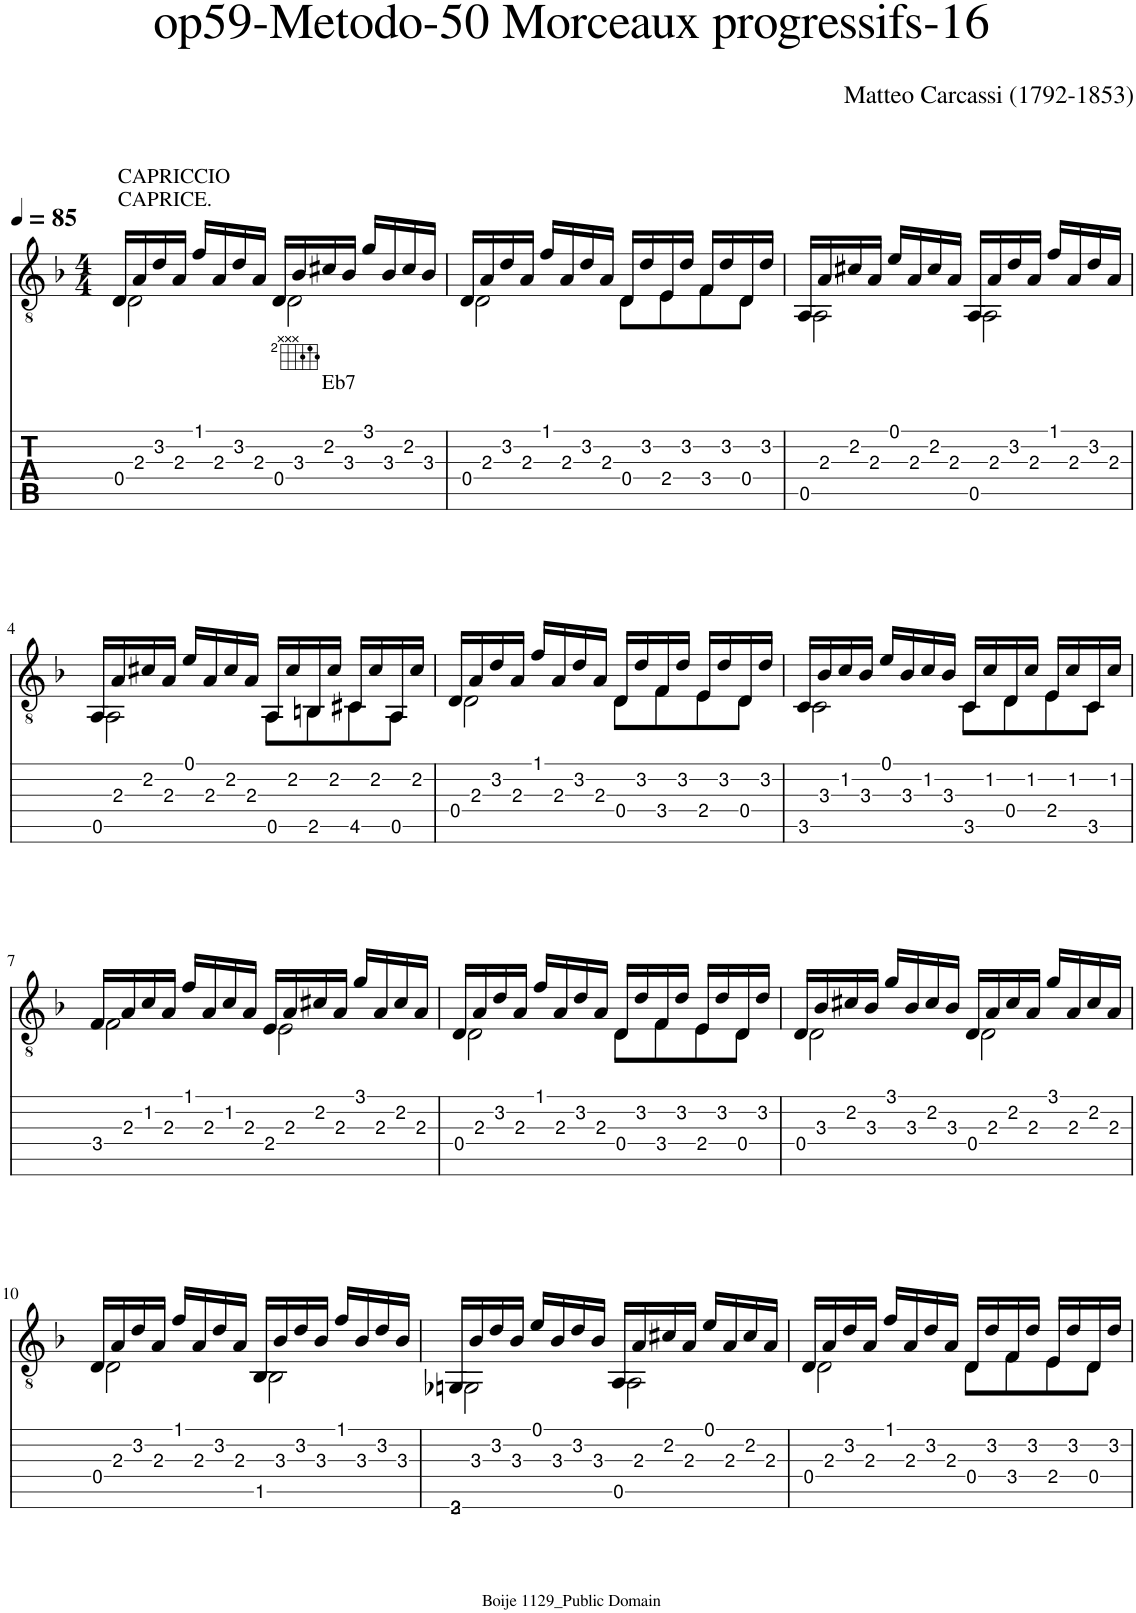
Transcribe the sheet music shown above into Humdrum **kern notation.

**kern	**kern
*part1	*part1
*staff2	*staff1
*I"Guitar	*
*I'Guit.	*
*stria6	*
*	*clefGv2
*k[b-]	*k[b-]
*M4/4	*M4/4
*MM85	*MM85
=1	=1
*^	*^
!	!	!LO:TX:a:t=CAPRICCIO	!
!	!	!LO:TX:a:t=CAPRICE.	!
16DLL	2D	16D/LL	2D\
16AJ	.	16A/	.
16dL	.	16d/	.
16AJJ	.	16A/JJ	.
16fLL	.	16f/LL	.
16AJ	.	16A/	.
16dL	.	16d/	.
16AJJ	.	16A/JJ	.
16DLL	2D	16D/LL	2D\
16B-J	.	16B-/	.
!LO:TX:a:t=Eb7	!	!	!
16c#L	.	16c#X/	.
16B-JJ	.	16B-/JJ	.
16gLL	.	16g/LL	.
16B-J	.	16B-/	.
16c#L	.	16c#/	.
16B-JJ	.	16B-/JJ	.
=2	=2	=2	=2
16DLL	2D	16D/LL	2D\
16AJ	.	16A/	.
16dL	.	16d/	.
16AJJ	.	16A/JJ	.
16fLL	.	16f/LL	.
16AJ	.	16A/	.
16dL	.	16d/	.
16AJJ	.	16A/JJ	.
16DLL	8DL	16D/LL	8D\L
16dJ	.	16d/	.
16EL	8EJ	16E/	8E\
16dJJ	.	16d/JJ	.
16FLL	8FL	16F/LL	8F\
16dJ	.	16d/	.
16DL	8DJ	16D/	8D\J
16dJJ	.	16d/JJ	.
=3	=3	=3	=3
16AALL	2AA	16AA/LL	2AA\
16AJ	.	16A/	.
16c#L	.	16c#X/	.
16AJJ	.	16A/JJ	.
16eLL	.	16e/LL	.
16AJ	.	16A/	.
16c#L	.	16c#/	.
16AJJ	.	16A/JJ	.
16AALL	2AA	16AA/LL	2AA\
16AJ	.	16A/	.
16dL	.	16d/	.
16AJJ	.	16A/JJ	.
16fLL	.	16f/LL	.
16AJ	.	16A/	.
16dL	.	16d/	.
16AJJ	.	16A/JJ	.
!!LO:LB:g=z	!!
=4	=4	=4	=4
16AALL	2AA	16AA/LL	2AA\
16AJ	.	16A/	.
16c#L	.	16c#X/	.
16AJJ	.	16A/JJ	.
16eLL	.	16e/LL	.
16AJ	.	16A/	.
16c#L	.	16c#/	.
16AJJ	.	16A/JJ	.
16AALL	8AAL	16AA/LL	8AA\L
16c#J	.	16c#/	.
16BBL	8BBJ	16BBn/	8BB\
16c#JJ	.	16c#/JJ	.
16C#LL	8C#L	16C#X/LL	8C#\
16c#J	.	16c#/	.
16AAL	8AAJ	16AA/	8AA\J
16c#JJ	.	16c#/JJ	.
=5	=5	=5	=5
16DLL	2D	16D/LL	2D\
16AJ	.	16A/	.
16dL	.	16d/	.
16AJJ	.	16A/JJ	.
16fLL	.	16f/LL	.
16AJ	.	16A/	.
16dL	.	16d/	.
16AJJ	.	16A/JJ	.
16DLL	8DL	16D/LL	8D\L
16dJ	.	16d/	.
16FL	8FJ	16F/	8F\
16dJJ	.	16d/JJ	.
16ELL	8EL	16E/LL	8E\
16dJ	.	16d/	.
16DL	8DJ	16D/	8D\J
16dJJ	.	16d/JJ	.
=6	=6	=6	=6
16CLL	2C	16C/LL	2C\
16B-J	.	16B-/	.
16cL	.	16c/	.
16B-JJ	.	16B-/JJ	.
16eLL	.	16e/LL	.
16B-J	.	16B-/	.
16cL	.	16c/	.
16B-JJ	.	16B-/JJ	.
16CLL	8CL	16C/LL	8C\L
16cJ	.	16c/	.
16DL	8DJ	16D/	8D\
16cJJ	.	16c/JJ	.
16ELL	8EL	16E/LL	8E\
16cJ	.	16c/	.
16CL	8CJ	16C/	8C\J
16cJJ	.	16c/JJ	.
!!LO:LB:g=z	!!
=7	=7	=7	=7
16FLL	2F	16F/LL	2F\
16AJ	.	16A/	.
16cL	.	16c/	.
16AJJ	.	16A/JJ	.
16fLL	.	16f/LL	.
16AJ	.	16A/	.
16cL	.	16c/	.
16AJJ	.	16A/JJ	.
16ELL	2E	16E/LL	2E\
16AJ	.	16A/	.
16c#L	.	16c#X/	.
16AJJ	.	16A/JJ	.
16gLL	.	16g/LL	.
16AJ	.	16A/	.
16c#L	.	16c#/	.
16AJJ	.	16A/JJ	.
=8	=8	=8	=8
16DLL	2D	16D/LL	2D\
16AJ	.	16A/	.
16dL	.	16d/	.
16AJJ	.	16A/JJ	.
16fLL	.	16f/LL	.
16AJ	.	16A/	.
16dL	.	16d/	.
16AJJ	.	16A/JJ	.
16DLL	8DL	16D/LL	8D\L
16dJ	.	16d/	.
16FL	8FJ	16F/	8F\
16dJJ	.	16d/JJ	.
16ELL	8EL	16E/LL	8E\
16dJ	.	16d/	.
16DL	8DJ	16D/	8D\J
16dJJ	.	16d/JJ	.
=9	=9	=9	=9
16DLL	2D	16D/LL	2D\
16B-J	.	16B-/	.
16c#L	.	16c#X/	.
16B-JJ	.	16B-/JJ	.
16gLL	.	16g/LL	.
16B-J	.	16B-/	.
16c#L	.	16c#/	.
16B-JJ	.	16B-/JJ	.
16DLL	2D	16D/LL	2D\
16AJ	.	16A/	.
16c#L	.	16c#/	.
16AJJ	.	16A/JJ	.
16gLL	.	16g/LL	.
16AJ	.	16A/	.
16c#L	.	16c#/	.
16AJJ	.	16A/JJ	.
!!LO:LB:g=z	!!
=10	=10	=10	=10
16DLL	2D	16D/LL	2D\
16AJ	.	16A/	.
16dL	.	16d/	.
16AJJ	.	16A/JJ	.
16fLL	.	16f/LL	.
16AJ	.	16A/	.
16dL	.	16d/	.
16AJJ	.	16A/JJ	.
16BB-LL	2BB-	16BB-/LL	2BB-\
16B-J	.	16B-/	.
16dL	.	16d/	.
16B-JJ	.	16B-/JJ	.
16fLL	.	16f/LL	.
16B-J	.	16B-/	.
16dL	.	16d/	.
16B-JJ	.	16B-/JJ	.
=11	=11	=11	=11
16GG-LL	2GG	16GG-X/LL	2GGn\
16B-J	.	16B-/	.
16dL	.	16d/	.
16B-JJ	.	16B-/JJ	.
16eLL	.	16e/LL	.
16B-J	.	16B-/	.
16dL	.	16d/	.
16B-JJ	.	16B-/JJ	.
16AALL	2AA	16AA/LL	2AA\
16AJ	.	16A/	.
16c#L	.	16c#X/	.
16AJJ	.	16A/JJ	.
16eLL	.	16e/LL	.
16AJ	.	16A/	.
16c#L	.	16c#/	.
16AJJ	.	16A/JJ	.
=12	=12	=12	=12
16DLL	2D	16D/LL	2D\
16AJ	.	16A/	.
16dL	.	16d/	.
16AJJ	.	16A/JJ	.
16fLL	.	16f/LL	.
16AJ	.	16A/	.
16dL	.	16d/	.
16AJJ	.	16A/JJ	.
16DLL	8DL	16D/LL	8D\L
16dJ	.	16d/	.
16FL	8FJ	16F/	8F\
16dJJ	.	16d/JJ	.
16ELL	8EL	16E/LL	8E\
16dJ	.	16d/	.
16DL	8DJ	16D/	8D\J
16dJJ	.	16d/JJ	.
*v	*v	*	*
*	*v	*v
=	=
*-	*-
